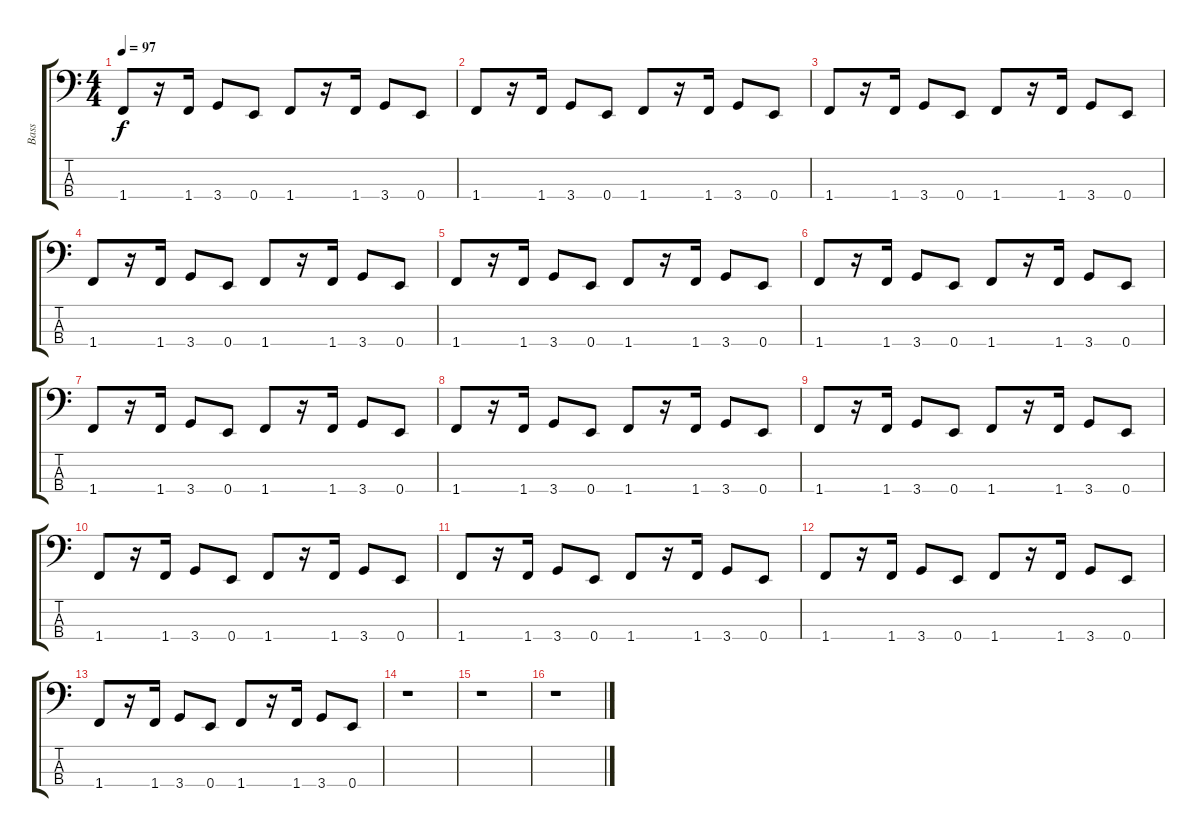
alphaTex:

\track ("Bass" "Bass") {instrument electricbassfinger}
\staff {score tabs}
\tuning (G2 D2 A1 E1) {hide}
\ts (4 4)
\tempo 97
\clef f4
\ks c
1.4.8{dy f} r.16 1.4.16 3.4.8 0.4.8 1.4.8 r.16 1.4.16 3.4.8 0.4.8 |
1.4.8 r.16 1.4.16 3.4.8 0.4.8 1.4.8 r.16 1.4.16 3.4.8 0.4.8 |
1.4.8 r.16 1.4.16 3.4.8 0.4.8 1.4.8 r.16 1.4.16 3.4.8 0.4.8 |
1.4.8 r.16 1.4.16 3.4.8 0.4.8 1.4.8 r.16 1.4.16 3.4.8 0.4.8 |
1.4.8 r.16 1.4.16 3.4.8 0.4.8 1.4.8 r.16 1.4.16 3.4.8 0.4.8 |
1.4.8 r.16 1.4.16 3.4.8 0.4.8 1.4.8 r.16 1.4.16 3.4.8 0.4.8 |
1.4.8 r.16 1.4.16 3.4.8 0.4.8 1.4.8 r.16 1.4.16 3.4.8 0.4.8 |
1.4.8 r.16 1.4.16 3.4.8 0.4.8 1.4.8 r.16 1.4.16 3.4.8 0.4.8 |
1.4.8 r.16 1.4.16 3.4.8 0.4.8 1.4.8 r.16 1.4.16 3.4.8 0.4.8 |
1.4.8 r.16 1.4.16 3.4.8 0.4.8 1.4.8 r.16 1.4.16 3.4.8 0.4.8 |
1.4.8 r.16 1.4.16 3.4.8 0.4.8 1.4.8 r.16 1.4.16 3.4.8 0.4.8 |
1.4.8 r.16 1.4.16 3.4.8 0.4.8 1.4.8 r.16 1.4.16 3.4.8 0.4.8 |
1.4.8 r.16 1.4.16 3.4.8 0.4.8 1.4.8 r.16 1.4.16 3.4.8 0.4.8 |
r.1 |
r.1 |
r.1
